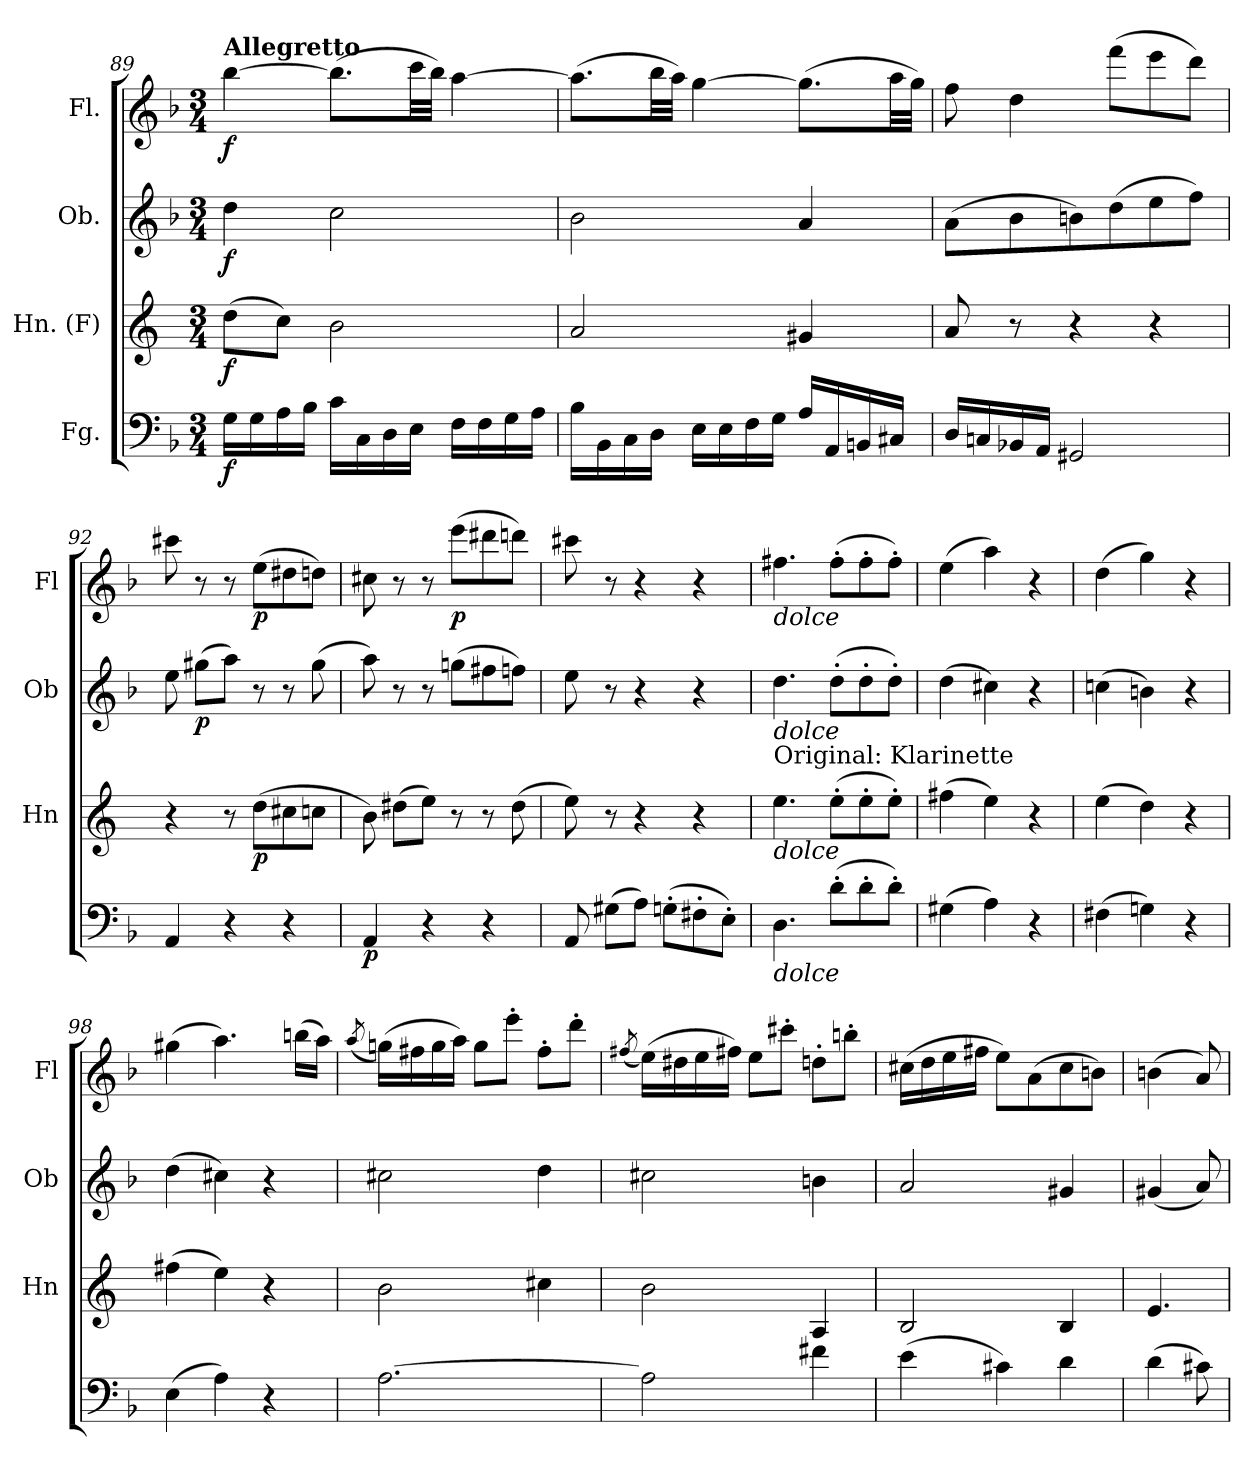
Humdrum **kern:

**kern	**dynam	**kern	**dynam	**kern	**dynam	**kern	**dynam
*part4	*part4	*part3	*part3	*part2	*part2	*part1	*part1
*staff4	*staff4	*staff3	*staff3	*staff2	*staff2	*staff1	*staff1
*I"Fg.	*	*I"Hn. (F)	*	*I"Ob.	*	*I"Fl.	*
*	*	*I'Hn	*	*I'Ob	*	*I'Fl	*
*clefF4	*	*clefG2	*	*clefG2	*	*clefG2	*
*	*	*ITrd4c7	*	*	*	*	*
*k[b-]	*	*k[b-]	*	*k[b-]	*	*k[b-]	*
*F:	*	*	*	*F:	*	*F:	*
*M3/4	*	*M3/4	*	*M3/4	*	*M3/4	*
=89	=89	=89	=89	=89	=89	=89	=89
!	!	!	!	!	!	!LO:TX:a:B:t=Allegretto	!
!	!LO:DY:b	!	!LO:DY:b	!	!LO:DY:b	!	!LO:DY:b
16G\LL	f	(8g\L	f	4dd\	f	[4bb-\	f
16G\	.	.	.	.	.	.	.
16A\	.	8f\J)	.	.	.	.	.
16B-\JJ	.	.	.	.	.	.	.
16c\LL	.	2e\	.	2cc\	.	(8.bb-\L]	.
16C\	.	.	.	.	.	.	.
16D\	.	.	.	.	.	.	.
16E\JJ	.	.	.	.	.	32ccc\LL	.
.	.	.	.	.	.	32bb-\JJJ)	.
16F\LL	.	.	.	.	.	[4aa\	.
16F\	.	.	.	.	.	.	.
16G\	.	.	.	.	.	.	.
16A\JJ	.	.	.	.	.	.	.
=90	=90	=90	=90	=90	=90	=90	=90
16B-\LL	.	2d/	.	2b-\	.	(8.aa\L]	.
16BB-\	.	.	.	.	.	.	.
16C\	.	.	.	.	.	.	.
16D\JJ	.	.	.	.	.	32bb-\LL	.
.	.	.	.	.	.	32aa\JJJ)	.
16E\LL	.	.	.	.	.	[4gg\	.
16E\	.	.	.	.	.	.	.
16F\	.	.	.	.	.	.	.
16G\JJ	.	.	.	.	.	.	.
16A/LL	.	4c#X/	.	4a/	.	(8.gg\L]	.
16AA/	.	.	.	.	.	.	.
16BBn/	.	.	.	.	.	.	.
16C#X/JJ	.	.	.	.	.	32aa\LL	.
.	.	.	.	.	.	32gg\JJJ)	.
=91	=91	=91	=91	=91	=91	=91	=91
16D/LL	.	8d/	.	(8a\L	.	8ff\	.
16Cn/	.	.	.	.	.	.	.
16BB-X/	.	8r	.	8b-\	.	4dd\	.
16AA/JJ	.	.	.	.	.	.	.
2GG#X/	.	4r	.	8bn\)	.	.	.
.	.	.	.	(8dd\	.	(8fff\L	.
.	.	4r	.	8ee\	.	8eee\	.
.	.	.	.	8ff\J)	.	8ddd\J)	.
=92	=92	=92	=92	=92	=92	=92	=92
4AA/	.	4r	.	8ee\	.	8ccc#X\	.
!	!	!	!	!	!LO:DY:b	!	!
.	.	.	.	(8gg#X\L	p	8r	.
4r	.	8r	.	8aa\J)	.	8r	.
!	!	!	!LO:DY:b	!	!	!	!LO:DY:b
.	.	(8g\L	p	8r	.	(8ee\L	p
4r	.	8f#X\	.	8r	.	8dd#X\	.
.	.	8fn\J	.	(8gg#\	.	8ddn\J)	.
=93	=93	=93	=93	=93	=93	=93	=93
!	!LO:DY:b	!	!	!	!	!	!
4AA/	p	8e\)	.	8aa\)	.	8cc#X\	.
.	.	(8g#X\L	.	8r	.	8r	.
4r	.	8a\J)	.	8r	.	8r	.
!	!	!	!	!	!	!	!LO:DY:b
.	.	8r	.	(8ggn\L	.	(8eee\L	p
4r	.	8r	.	8ff#X\	.	8ddd#X\	.
.	.	(8g#\	.	8ffn\J)	.	8dddn\J)	.
=94	=94	=94	=94	=94	=94	=94	=94
8AA/	.	8a\)	.	8ee\	.	8ccc#X\	.
(8G#X\L	.	8r	.	8r	.	8r	.
8A\J)	.	4r	.	4r	.	4r	.
(8Gn'\L	.	.	.	.	.	.	.
8F#X'\	.	4r	.	4r	.	4r	.
8E'\J)	.	.	.	.	.	.	.
=95	=95	=95	=95	=95	=95	=95	=95
!	!	!	!	!	!	!LO:TX:b:i:t=dolce	!
!	!	!	!	!LO:TX:b:i:t=dolce	!	!	!
!	!	!LO:TX:b:i:t=dolce	!	!	!	!	!
!	!	!LO:TX:a:t=Original&colon; Klarinette	!	!	!	!	!
!LO:TX:b:i:t=dolce	!	!	!	!	!	!	!
4.D\	.	4.a\	.	4.dd\	.	4.ff#X\	.
(8d'\L	.	(8a'\L	.	(8dd'\L	.	(8ff#'\L	.
8d'\	.	8a'\	.	8dd'\	.	8ff#'\	.
8d'\J)	.	8a'\J)	.	8dd'\J)	.	8ff#'\J)	.
=96	=96	=96	=96	=96	=96	=96	=96
(4G#X\	.	(4bn\	.	(4dd\	.	(4ee\	.
4A\)	.	4a\)	.	4cc#X\)	.	4aa\)	.
4r	.	4r	.	4r	.	4r	.
=97	=97	=97	=97	=97	=97	=97	=97
(4F#X\	.	(4a\	.	(4ccn\	.	(4dd\	.
4Gn\)	.	4g\)	.	4bn\)	.	4gg\)	.
4r	.	4r	.	4r	.	4r	.
=98	=98	=98	=98	=98	=98	=98	=98
(4E\	.	(4bn\	.	(4dd\	.	(4gg#X\	.
4A\)	.	4a\)	.	4cc#X\)	.	4.aa\)	.
4r	.	4r	.	4r	.	.	.
.	.	.	.	.	.	(16bbn\LL	.
.	.	.	.	.	.	16aa\JJ)	.
=99	=99	=99	=99	=99	=99	=99	=99
.	.	.	.	.	.	(>8qaa/	.
[2.A\	.	2e\	.	2cc#X\	.	(16ggn\LL)	.
.	.	.	.	.	.	16ff#X\	.
.	.	.	.	.	.	16gg\	.
.	.	.	.	.	.	16aa\JJ)	.
.	.	.	.	.	.	8gg\L	.
.	.	.	.	.	.	8eee'\J	.
.	.	4f#X\	.	4dd\	.	8ff#'\L	.
.	.	.	.	.	.	8ddd'\J	.
=100	=100	=100	=100	=100	=100	=100	=100
.	.	.	.	.	.	(>8qff#X/	.
2A\]	.	2e\	.	2cc#X\	.	(16ee\LL)	.
.	.	.	.	.	.	16dd#X\	.
.	.	.	.	.	.	16ee\	.
.	.	.	.	.	.	16ff#\JJ)	.
.	.	.	.	.	.	8ee\L	.
.	.	.	.	.	.	8ccc#X'\J	.
4f#X\	.	4D/	.	4bn\	.	8ddn'\L	.
.	.	.	.	.	.	8bbn'\J	.
=101	=101	=101	=101	=101	=101	=101	=101
(4e\	.	2E/	.	2a/	.	(16cc#X\LL	.
.	.	.	.	.	.	16dd\	.
.	.	.	.	.	.	16ee\	.
.	.	.	.	.	.	16ff#X\JJ	.
4c#X\)	.	.	.	.	.	8ee\L)	.
.	.	.	.	.	.	(8a\	.
4d\	.	4E/	.	4g#X/	.	8cc#\	.
.	.	.	.	.	.	8bn\J)	.
=102	=102	=102	=102	=102	=102	=102	=102
(4d\	.	4.A/	.	(4g#X/	.	(4bn\	.
8c#X\)	.	.	.	8a/)	.	8a/)	.
=	=	=	=	=	=	=	=
*-	*-	*-	*-	*-	*-	*-	*-
